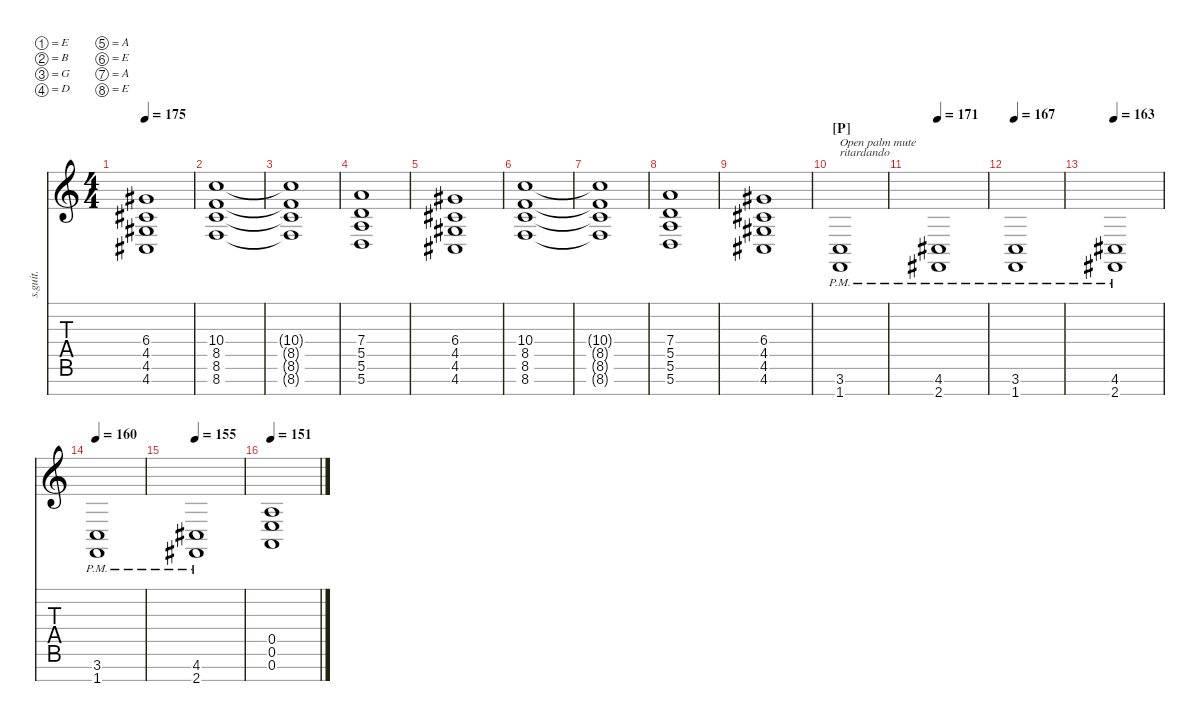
\defaultSystemsLayout 4
\hideDynamics
\bracketExtendMode nobrackets
\track ("Rhythm Guitar Left" "s.guit.") {instrument distortionguitar}
\staff {score tabs}
\tuning (E4 B3 G3 D3 A2 E2 A1 E1)
\ts (4 4)
\tempo 175
\clef g2
\ks c
(6.4{acc #} 4.5{acc #} 4.6{acc #} 4.7{acc #}).1{dy ff} |
(10.4 8.5 8.6 8.7).1 |
(10.4{t} 8.5{t} 8.6{t} 8.7{t}).1 |
(7.4 5.5 5.6 5.7).1 |
(6.4{acc #} 4.5{acc #} 4.6{acc #} 4.7{acc #}).1 |
(10.4 8.5 8.6 8.7).1 |
(10.4{t} 8.5{t} 8.6{t} 8.7{t}).1 |
(7.4 5.5 5.6 5.7).1 |
(6.4{acc #} 4.5{acc #} 4.6{acc #} 4.7{acc #}).1 |
\section ("P" "")
(3.7{pm} 1.8{pm}).1{txt "Open palm mute\nritardando"} |
\tempo 171
(4.7{pm acc #} 2.8{pm acc #}).1 |
\tempo 167
(3.7{pm} 1.8{pm}).1 |
\tempo 163
(4.7{pm acc #} 2.8{pm acc #}).1 |
\tempo 160
(3.7{pm} 1.8{pm}).1 |
\tempo 155
(4.7{pm acc #} 2.8{pm acc #}).1 |
\tempo 151
(0.5 0.6 0.7).1
